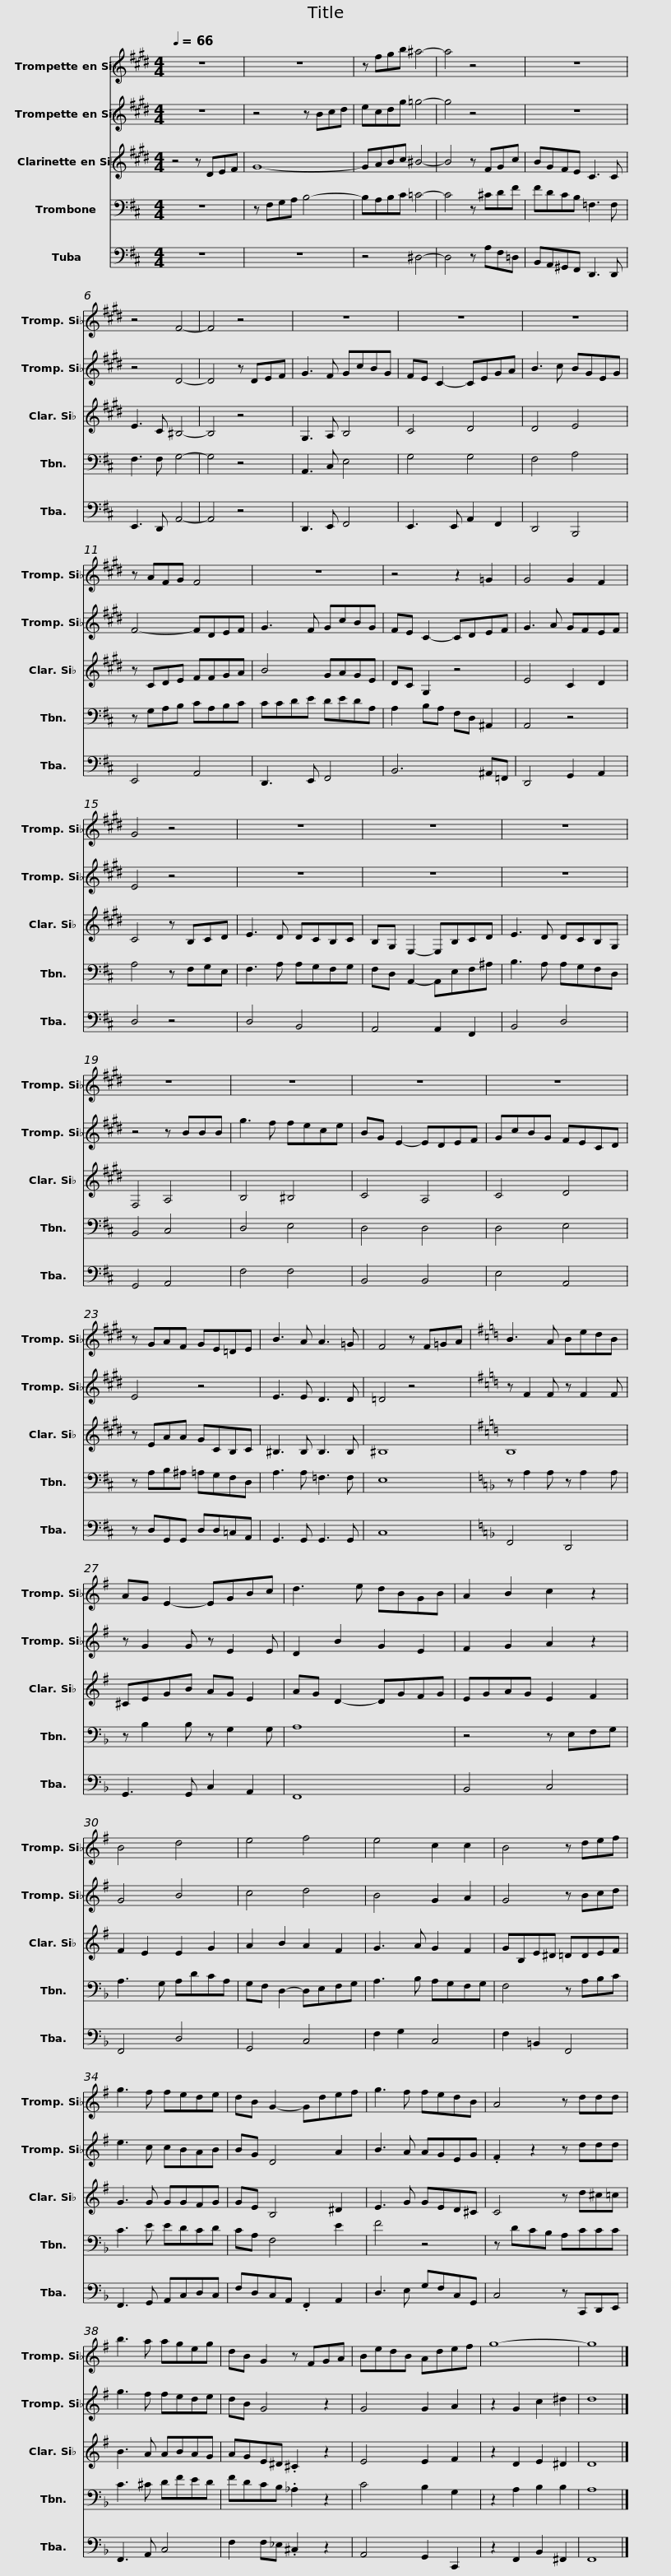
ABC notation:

X:1
%%score 1 2 3 4 5
L:1/8
Q:1/4=66
M:4/4
I:linebreak $
K:D
V:1 treble transpose=-2
V:2 treble transpose=-2
V:3 treble transpose=-2
V:4 bass
V:5 bass
V:1
[K:E] z8 | z8 | z fgb ^a4- | a4 z4 |$ z8 | %5
 z4 F4- | F4 z4 | z8 | z8 |$ z8 | %10
 z AFG F4 | z8 | z4 z2 =G2 |$ G4 G2 F2 | G4 z4 | %15
 z8 | z8 |$ z8 | z8 | z8 | %20
 z8 | z8 |$ z GAF GE=DE | B3 A A3 =G | F4 z F=GA | %25
[K:G] B3 A BedB |$ AG E2- EGBc | d3 e dBGB | A2 B2 c2 z2 | B4 d4 | %30
 e4 f4 |$ e4 c2 c2 | B4 z def | g3 f fede | dB G2- Gdef |$ %35
 g3 f fedB | A4 z ddd | b3 a ageg | dB G2 z FGA |$ BedB Adef | %40
 g8- | g8 |] %42
V:2
[K:E] z8 | z4 z Bcd | ecdg =g4- | g4 z4 |$ z8 | %5
 z4 D4- | D4 z DEF | G3 F GcBG | FE C2- CEGA |$ B3 c BGEG | %10
 F4- FDEF | G3 F GcBG | FE C2- CDEF |$ G3 A GFEF | E4 z4 | %15
 z8 | z8 |$ z8 | z4 z BBB | g3 f fece | %20
 BG E2- EDEF | GcBG FECD |$ E4 z4 | E3 E D3 D | =D4 z4 | %25
[K:G] z F2 F z F2 F |$ z G2 G z E2 E | D2 B2 G2 E2 | F2 G2 A2 z2 | G4 B4 | %30
 c4 d4 |$ B4 G2 A2 | G4 z Bcd | e3 c cBAB | BG D4 A2 |$ %35
 B3 A AGEG | .F2 z2 z ddd | g3 f fede | dB G4 z2 |$ G4 G2 A2 | %40
 z2 G2 c2 ^d2 | d8 |] %42
V:3
[K:E] z4 z DEF | G8- | GABc ^B4- | B4 z FGc |$ BGFE C3 C | %5
 E3 C ^B,4- | B,4 z4 | G,3 A, B,4 | C4 D4 |$ D4 E4 | %10
 z CDE FFGA | B4 GAGE | DC G,2 z4 |$ E4 C2 D2 | C4 z B,CD | %15
 E3 D DCB,C | B,G, E,2- E,B,CD |$ E3 D DCB,G, | F,4 A,4 | B,4 ^B,4 | %20
 C4 A,4 | C4 D4 |$ z EAA GCB,C | ^B,3 B, B,3 B, | ^B,8 | %25
[K:G] B,8 |$ ^CEGB AG E2 | AG D2- DGFG | EGAG E2 F2 | F2 E2 E2 G2 | %30
 A2 B2 A2 F2 |$ G3 A G2 F2 | GB,E^D =DDEF | G3 G GGFG | GE B,4 ^D2 |$ %35
 E3 G GED^C | C4 z d^c=c | B3 A ABAG | AGE^D .^C2 z2 |$ E4 E2 F2 | %40
 z2 D2 E2 ^D2 | D8 |] %42
V:4
 z8 | z F,G,A, B,4- | B,A,B,C =C4- | C4 z ^CDF |$ FDCB, =F,3 F, | %5
 F,3 F, G,4- | G,4 z4 | A,,3 C, E,4 | G,4 G,4 |$ F,4 A,4 | %10
 z G,A,B, CA,B,C | CCDE DEDA, | A,2 B,A, F,D, ^A,,2 |$ A,,4 z4 | A,4 z F,G,E, | %15
 F,3 A, A,G,F,G, | F,D, A,,2- A,,E,F,^A, |$ B,3 A, A,G,F,D, | B,,4 C,4 | D,4 E,4 | %20
 D,4 D,4 | D,4 E,4 |$ z A,B,^A, =A,G,F,D, | A,3 A, =F,3 F, | E,8 | %25
[K:F] z A,2 A, z A,2 A, |$ z B,2 B, z G,2 G, | A,8 | z4 z E,F,G, | A,3 G, A,DCA, | %30
 G,F, D,2- D,E,F,G, |$ A,3 B, A,G,F,G, | F,4 z A,B,C | C3 E EDCD | CA, F,4 E2 |$ %35
 F4 z4 | z DCB, A,CCC | C3 ^C DFED | FDCB, ._A,2 z2 |$ C4 B,2 G,2 | %40
 z2 A,2 B,2 B,2 | A,8 |] %42
V:5
 z8 | z8 | z4 ^D,4- | D,4 z A,F,=D, |$ B,,A,,^G,,F,, D,,3 D,, | %5
 E,,3 D,, A,,4- | A,,4 z4 | D,,3 E,, F,,4 | E,,3 E,, A,,2 F,,2 |$ D,,4 B,,,4 | %10
 E,,4 A,,4 | D,,3 E,, F,,4 | B,,6 ^A,,=F,, |$ D,,4 G,,2 A,,2 | D,4 z4 | %15
 D,4 B,,4 | A,,4 A,,2 F,,2 |$ B,,4 D,4 | G,,4 A,,4 | F,4 F,4 | %20
 B,,4 B,,4 | E,4 A,,4 |$ z D,G,,G,, D,D,=C,A,, | G,,3 G,, G,,3 G,, | C,8 | %25
[K:F] F,,4 D,,4 |$ G,,3 G,, C,2 A,,2 | F,,8 | B,,4 C,4 | F,,4 D,4 | %30
 G,,4 C,4 |$ F,2 G,2 C,4 | F,2 =B,,2 F,,4 | F,,3 G,, A,,C,D,C, | F,D,C,A,, .F,,2 A,,2 |$ %35
 D,3 E, G,F,C,G,, | C,4 z C,,D,,E,, | F,,3 A,, C,4 | F,2 F,_E, .^C,2 z2 |$ A,,4 G,,2 C,,2 | %40
 z2 F,,2 B,,2 ^F,,2 | F,,8 |] %42
